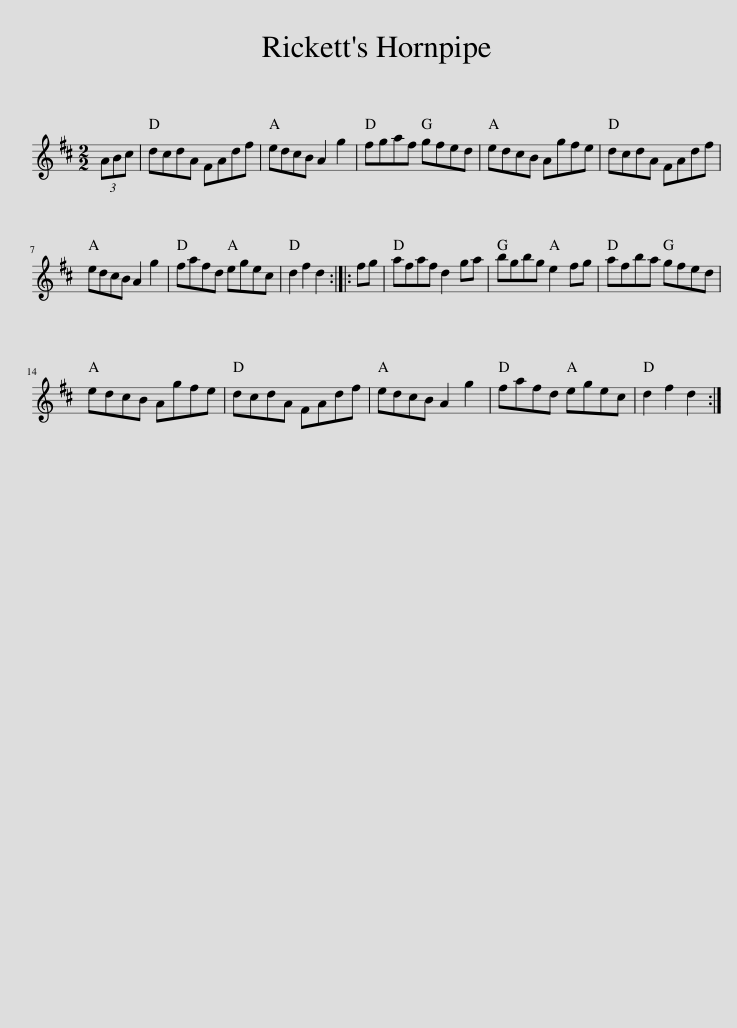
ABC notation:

X:1
L:1/8
M:2/2
I:linebreak $
K:D
V:1 treble
V:1
 (3ABc | dcdA FAdf | edcB A2 g2 | fgaf gfed | edcB Agfe | %5
 dcdA FAdf |$ edcB A2 g2 | fafd egec | d2 f2 d2 :: fg | %10
 afaf d2 ga | bgbg e2 fg | afba gfed |$ edcB Agfe | dcdA FAdf | %15
 edcB A2 g2 | fafd egec | d2 f2 d2 :| %18
